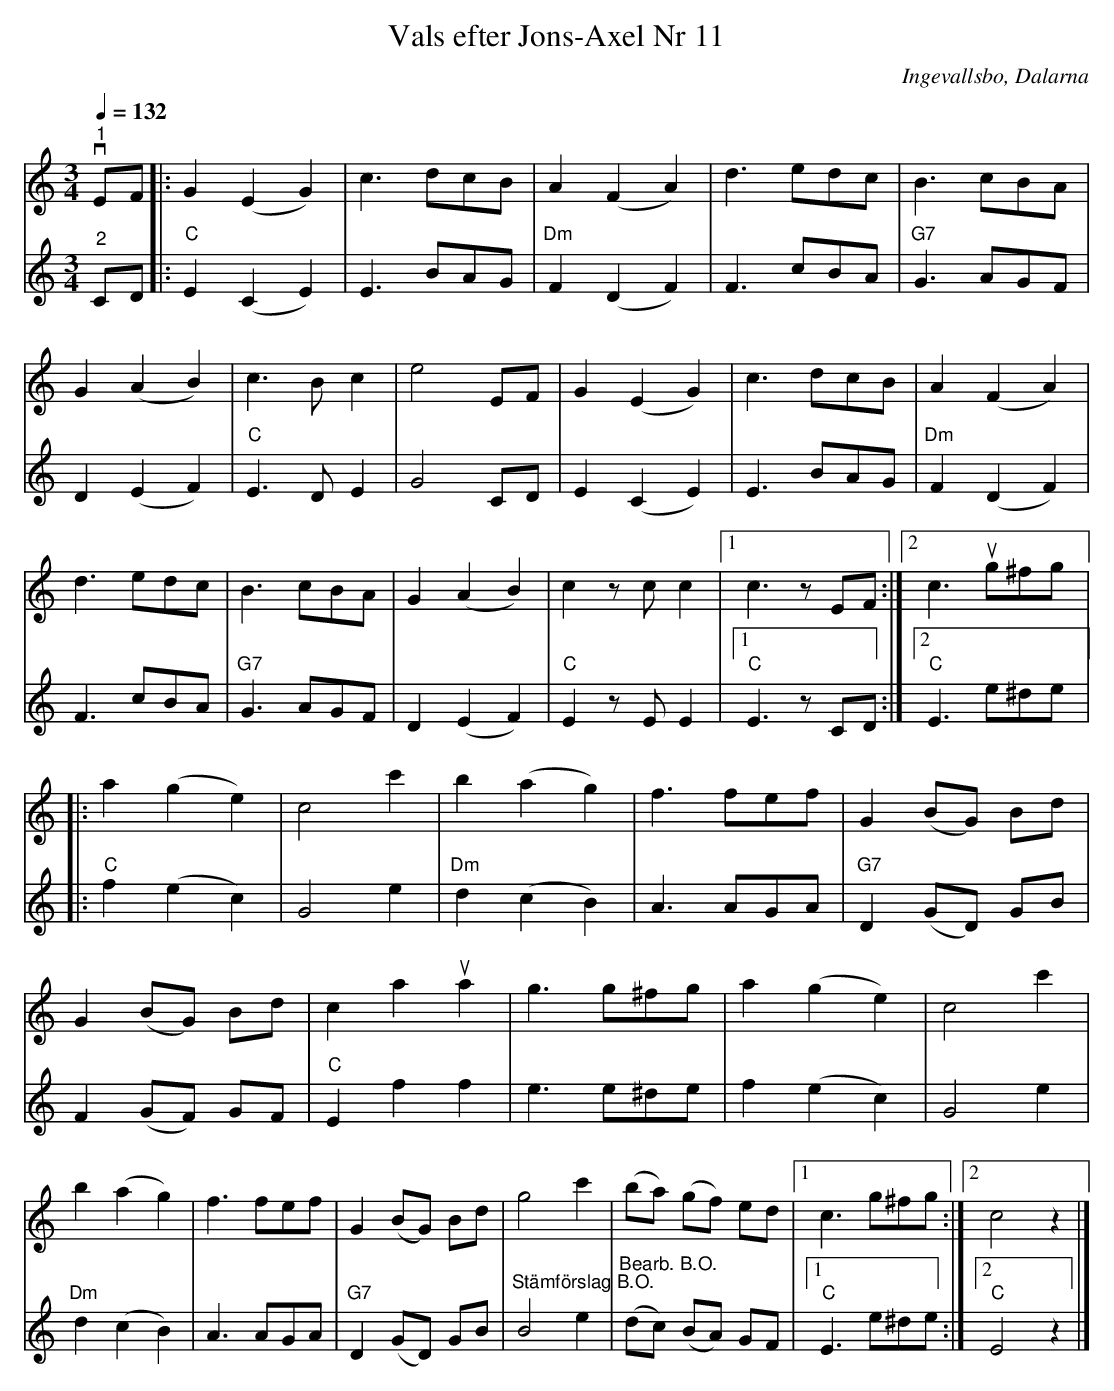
X:1
T:Vals efter Jons-Axel Nr 11
O:Ingevallsbo, Dalarna
L:1/8
Q:1/4=132
M:3/4
K:C
V:1
"^1"v EF |: G2 (E2 G2) | c3 dcB | A2 (F2 A2) | d3 edc | B3 cBA |
G2 (A2 B2) | c3 B c2 | e4 EF | G2 (E2 G2) | c3 dcB | A2 (F2 A2) |
d3 edc | B3 cBA | G2 (A2 B2) | c2 z c c2 |1 c3 z EF :|2 c3u g^fg |:
a2 (g2 e2) | c4 c'2 | b2 (a2 g2) | f3 fef | G2 (BG) Bd | G2 (BG) Bd |
c2 a2u a2 | g3 g^fg | a2 (g2 e2) | c4 c'2 | b2 (a2 g2) | f3 fef |
G2 (BG) Bd | g4 c'2 | (ba) (gf) ed |1 c3 g^fg :|2 c4 z2 |]
V:2
"^2" CD |:"C" E2 (C2 E2) | E3 BAG |"Dm" F2 (D2 F2) | F3 cBA |"G7" G3 AGF | D2 (E2 F2) |
"C" E3 D E2 | G4 CD | E2 (C2 E2) | E3 BAG |"Dm" F2 (D2 F2) | F3 cBA |"G7" G3 AGF | D2 (E2 F2) |
"C" E2 z E E2 |1"C" E3 z CD :|2"C" E3 e^de |:"C" f2 (e2 c2) | G4 e2 |"Dm" d2 (c2 B2) |
A3 AGA |"G7" D2 (GD) GB | F2 (GF) GF |"C" E2 f2 f2 | e3 e^de | f2 (e2 c2) | G4 e2 |
"Dm" d2 (c2 B2) | A3 AGA |"G7" D2 (GD) GB |  "^Stämförslag B.O." B4 e2 | "^Bearb. B.O."(dc) (BA) GF |1"C" E3 e^de :|2"C" E4 z2 |]
